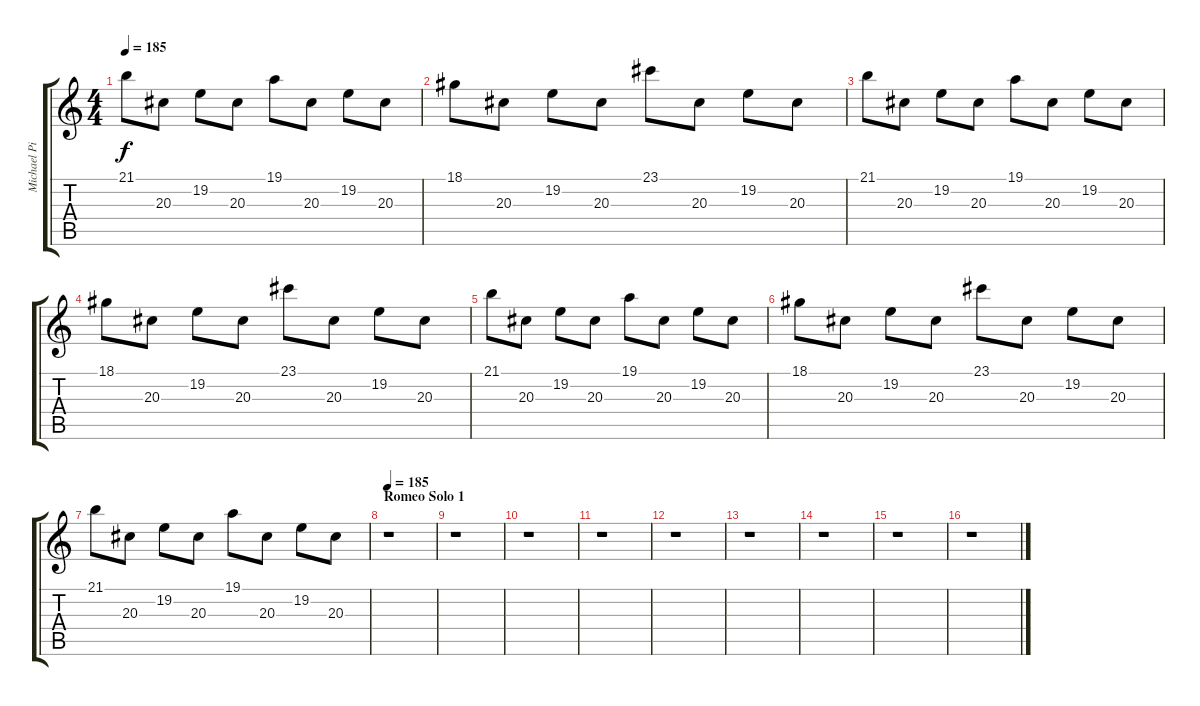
\track ("Michael Pinella Pad" "Michael Pi") {instrument electricpiano1}
\staff {score tabs}
\tuning (D4 A3 F3 C3 G2 D2) {hide}
\ts (4 4)
\tempo 185
\clef g2
\ks c
21.1.8{dy f} 20.3.8 19.2.8 20.3.8 19.1.8 20.3.8 19.2.8 20.3.8 |
18.1.8 20.3.8 19.2.8 20.3.8 23.1.8 20.3.8 19.2.8 20.3.8 |
21.1.8 20.3.8 19.2.8 20.3.8 19.1.8 20.3.8 19.2.8 20.3.8 |
18.1.8 20.3.8 19.2.8 20.3.8 23.1.8 20.3.8 19.2.8 20.3.8 |
21.1.8 20.3.8 19.2.8 20.3.8 19.1.8 20.3.8 19.2.8 20.3.8 |
18.1.8 20.3.8 19.2.8 20.3.8 23.1.8 20.3.8 19.2.8 20.3.8 |
21.1.8 20.3.8 19.2.8 20.3.8 19.1.8 20.3.8 19.2.8 20.3.8 |
\section ("" "Romeo Solo 1")
\tempo 185
r.1 |
r.1 |
r.1 |
r.1 |
r.1 |
r.1 |
r.1 |
r.1 |
r.1
